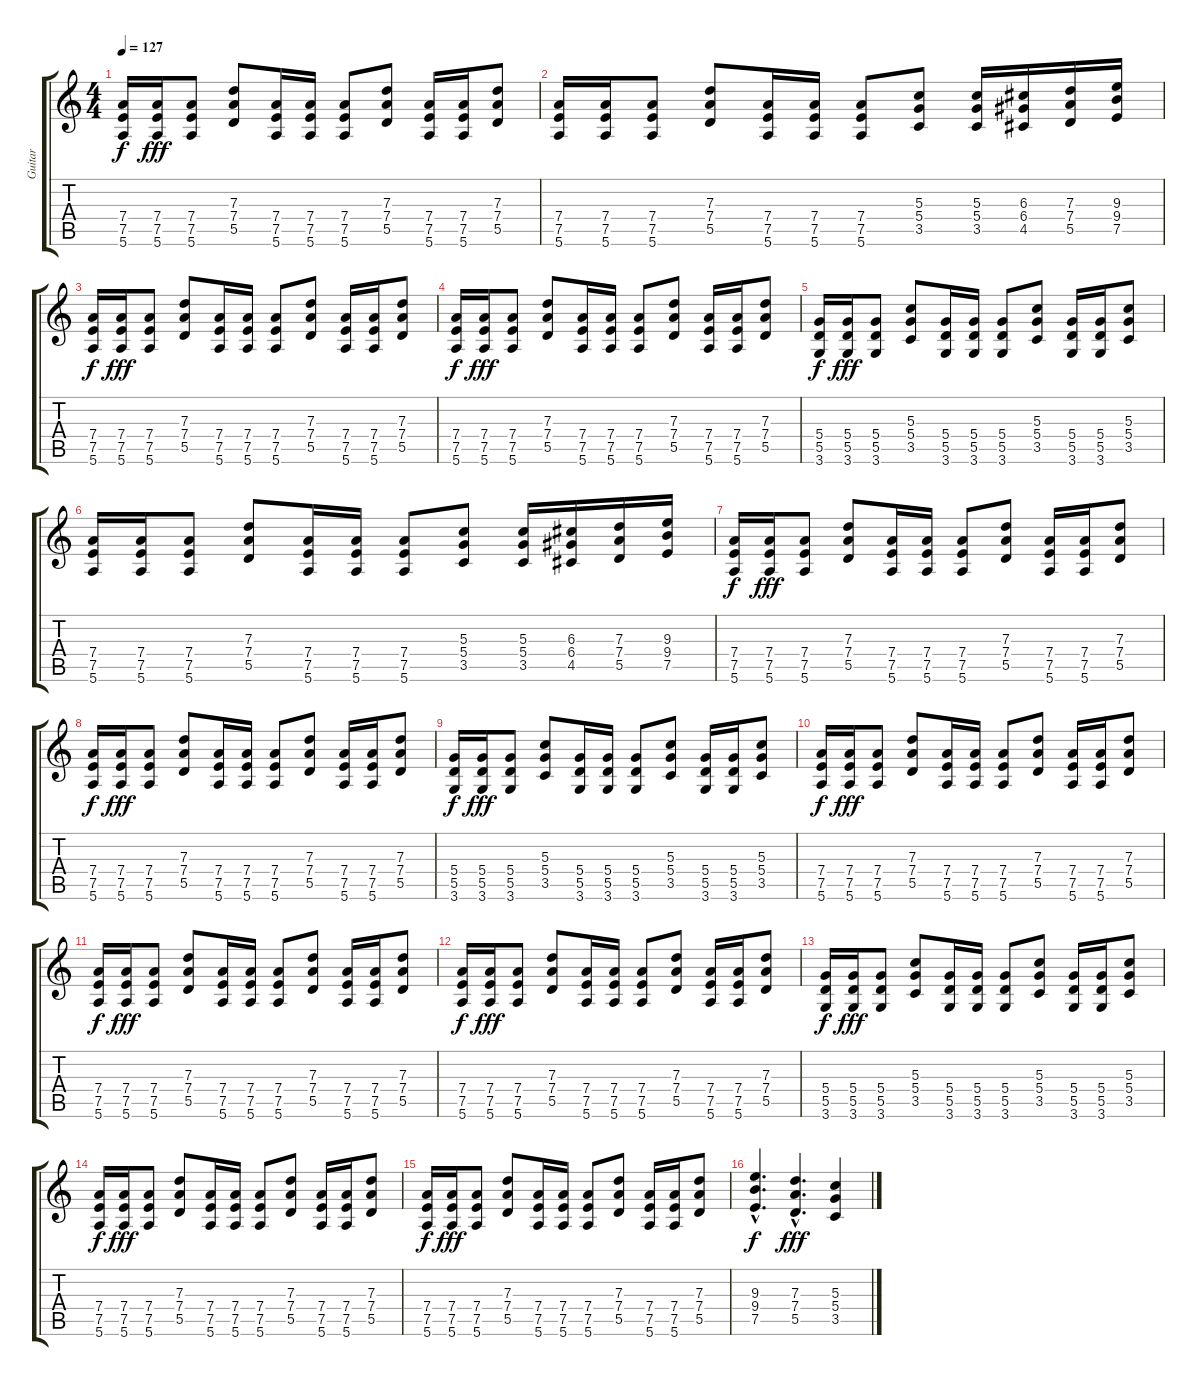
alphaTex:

\track ("Guitar" "Guitar") {instrument overdrivenguitar}
\staff {score tabs}
\tuning (E4 B3 G3 D3 A2 E2) {hide}
\ts (4 4)
\tempo 127
\clef g2
\ks c
(7.4 7.5 5.6).16{dy f} (7.4 7.5 5.6).16{dy fff} (7.4 7.5 5.6).8 (7.3 7.4 5.5).8 (7.4 7.5 5.6).16 (7.4 7.5 5.6).16 (7.4 7.5 5.6).8 (7.3 7.4 5.5).8 (7.4 7.5 5.6).16 (7.4 7.5 5.6).16 (7.3 7.4 5.5).8 |
(7.4 7.5 5.6).16 (7.4 7.5 5.6).16 (7.4 7.5 5.6).8 (7.3 7.4 5.5).8 (7.4 7.5 5.6).16 (7.4 7.5 5.6).16 (7.4 7.5 5.6).8 (5.3 5.4 3.5).8 (5.3 5.4 3.5).16 (6.3 6.4 4.5).16 (7.3 7.4 5.5).16 (9.3 9.4 7.5).16 |
(7.4 7.5 5.6).16{dy f} (7.4 7.5 5.6).16{dy fff} (7.4 7.5 5.6).8 (7.3 7.4 5.5).8 (7.4 7.5 5.6).16 (7.4 7.5 5.6).16 (7.4 7.5 5.6).8 (7.3 7.4 5.5).8 (7.4 7.5 5.6).16 (7.4 7.5 5.6).16 (7.3 7.4 5.5).8 |
(7.4 7.5 5.6).16{dy f} (7.4 7.5 5.6).16{dy fff} (7.4 7.5 5.6).8 (7.3 7.4 5.5).8 (7.4 7.5 5.6).16 (7.4 7.5 5.6).16 (7.4 7.5 5.6).8 (7.3 7.4 5.5).8 (7.4 7.5 5.6).16 (7.4 7.5 5.6).16 (7.3 7.4 5.5).8 |
(5.4 5.5 3.6).16{dy f} (5.4 5.5 3.6).16{dy fff} (5.4 5.5 3.6).8 (5.3 5.4 3.5).8 (5.4 5.5 3.6).16 (5.4 5.5 3.6).16 (5.4 5.5 3.6).8 (5.3 5.4 3.5).8 (5.4 5.5 3.6).16 (5.4 5.5 3.6).16 (5.3 5.4 3.5).8 |
(7.4 7.5 5.6).16 (7.4 7.5 5.6).16 (7.4 7.5 5.6).8 (7.3 7.4 5.5).8 (7.4 7.5 5.6).16 (7.4 7.5 5.6).16 (7.4 7.5 5.6).8 (5.3 5.4 3.5).8 (5.3 5.4 3.5).16 (6.3 6.4 4.5).16 (7.3 7.4 5.5).16 (9.3 9.4 7.5).16 |
(7.4 7.5 5.6).16{dy f} (7.4 7.5 5.6).16{dy fff} (7.4 7.5 5.6).8 (7.3 7.4 5.5).8 (7.4 7.5 5.6).16 (7.4 7.5 5.6).16 (7.4 7.5 5.6).8 (7.3 7.4 5.5).8 (7.4 7.5 5.6).16 (7.4 7.5 5.6).16 (7.3 7.4 5.5).8 |
(7.4 7.5 5.6).16{dy f} (7.4 7.5 5.6).16{dy fff} (7.4 7.5 5.6).8 (7.3 7.4 5.5).8 (7.4 7.5 5.6).16 (7.4 7.5 5.6).16 (7.4 7.5 5.6).8 (7.3 7.4 5.5).8 (7.4 7.5 5.6).16 (7.4 7.5 5.6).16 (7.3 7.4 5.5).8 |
(5.4 5.5 3.6).16{dy f} (5.4 5.5 3.6).16{dy fff} (5.4 5.5 3.6).8 (5.3 5.4 3.5).8 (5.4 5.5 3.6).16 (5.4 5.5 3.6).16 (5.4 5.5 3.6).8 (5.3 5.4 3.5).8 (5.4 5.5 3.6).16 (5.4 5.5 3.6).16 (5.3 5.4 3.5).8 |
(7.4 7.5 5.6).16{dy f} (7.4 7.5 5.6).16{dy fff} (7.4 7.5 5.6).8 (7.3 7.4 5.5).8 (7.4 7.5 5.6).16 (7.4 7.5 5.6).16 (7.4 7.5 5.6).8 (7.3 7.4 5.5).8 (7.4 7.5 5.6).16 (7.4 7.5 5.6).16 (7.3 7.4 5.5).8 |
(7.4 7.5 5.6).16{dy f} (7.4 7.5 5.6).16{dy fff} (7.4 7.5 5.6).8 (7.3 7.4 5.5).8 (7.4 7.5 5.6).16 (7.4 7.5 5.6).16 (7.4 7.5 5.6).8 (7.3 7.4 5.5).8 (7.4 7.5 5.6).16 (7.4 7.5 5.6).16 (7.3 7.4 5.5).8 |
(7.4 7.5 5.6).16{dy f} (7.4 7.5 5.6).16{dy fff} (7.4 7.5 5.6).8 (7.3 7.4 5.5).8 (7.4 7.5 5.6).16 (7.4 7.5 5.6).16 (7.4 7.5 5.6).8 (7.3 7.4 5.5).8 (7.4 7.5 5.6).16 (7.4 7.5 5.6).16 (7.3 7.4 5.5).8 |
(5.4 5.5 3.6).16{dy f} (5.4 5.5 3.6).16{dy fff} (5.4 5.5 3.6).8 (5.3 5.4 3.5).8 (5.4 5.5 3.6).16 (5.4 5.5 3.6).16 (5.4 5.5 3.6).8 (5.3 5.4 3.5).8 (5.4 5.5 3.6).16 (5.4 5.5 3.6).16 (5.3 5.4 3.5).8 |
(7.4 7.5 5.6).16{dy f} (7.4 7.5 5.6).16{dy fff} (7.4 7.5 5.6).8 (7.3 7.4 5.5).8 (7.4 7.5 5.6).16 (7.4 7.5 5.6).16 (7.4 7.5 5.6).8 (7.3 7.4 5.5).8 (7.4 7.5 5.6).16 (7.4 7.5 5.6).16 (7.3 7.4 5.5).8 |
(7.4 7.5 5.6).16{dy f} (7.4 7.5 5.6).16{dy fff} (7.4 7.5 5.6).8 (7.3 7.4 5.5).8 (7.4 7.5 5.6).16 (7.4 7.5 5.6).16 (7.4 7.5 5.6).8 (7.3 7.4 5.5).8 (7.4 7.5 5.6).16 (7.4 7.5 5.6).16 (7.3 7.4 5.5).8 |
(9.3{hac} 9.4{hac} 7.5{hac}).4{d dy f} (7.3{hac} 7.4{hac} 5.5{hac}).4{d dy fff} (5.3 5.4 3.5).4
